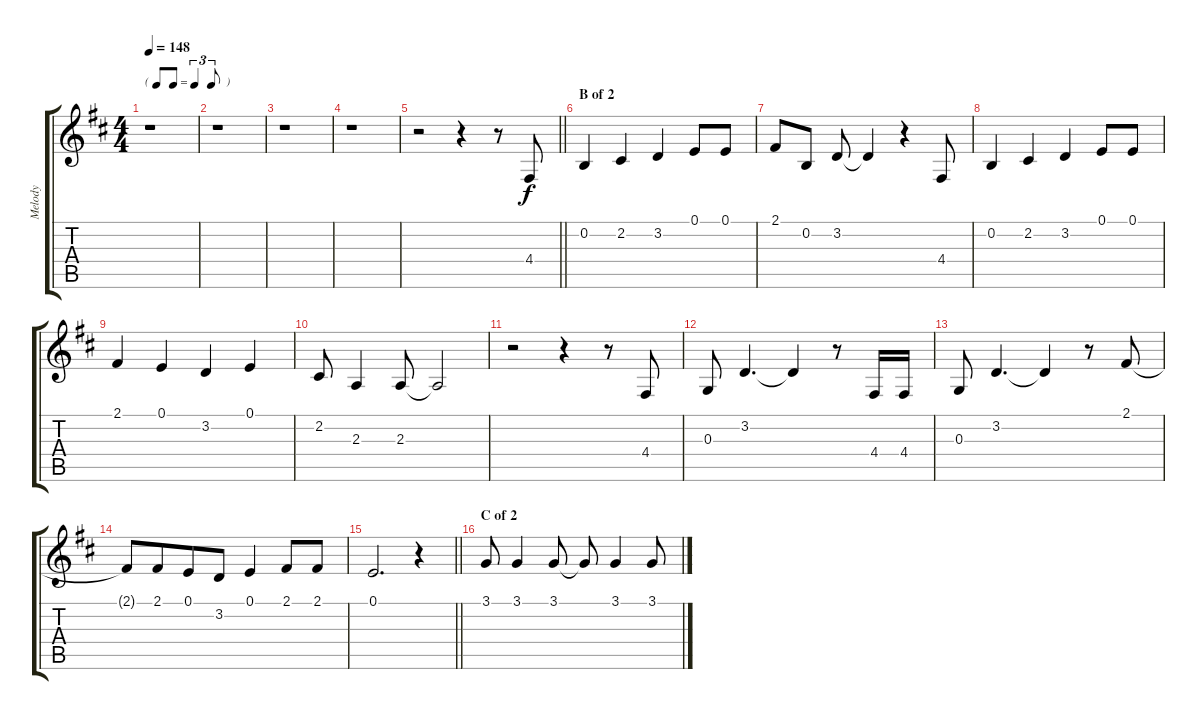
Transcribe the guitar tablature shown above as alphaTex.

\track ("Melody" "Melody") {instrument fx4atmosphere}
\staff {score tabs}
\tuning (E4 B3 G3 D3 A2 E2) {hide}
\ts (4 4)
\tf triplet8th
\tempo 148
\clef g2
\ks bminor
r.1{dy f} |
r.1 |
r.1 |
r.1 |
\barLineRight lightlight
r.2 r.4 r.8 4.4.8 |
\section ("" "B of 2")
0.2.4 2.2.4 3.2.4 0.1.8 0.1.8 |
2.1.8 0.2.8 3.2.8 3.2{t}.4 r.4 4.4.8 |
0.2.4 2.2.4 3.2.4 0.1.8 0.1.8 |
2.1.4 0.1.4 3.2.4 0.1.4 |
2.2.8 2.3.4 2.3.8 2.3{t}.2 |
r.2 r.4 r.8 4.4.8 |
0.3.8 3.2.4{d} 3.2{t}.4 r.8 4.4.16 4.4.16 |
0.3.8 3.2.4{d} 3.2{t}.4 r.8 2.1.8 |
2.1{t}.8 2.1.8{beam merge} 0.1.8 3.2.8 0.1.4 2.1.8 2.1.8 |
\barLineRight lightlight
0.1.2{d} r.4 |
\section ("" "C of 2")
3.1.8 3.1.4 3.1.8 3.1{t}.8 3.1.4 3.1.8
